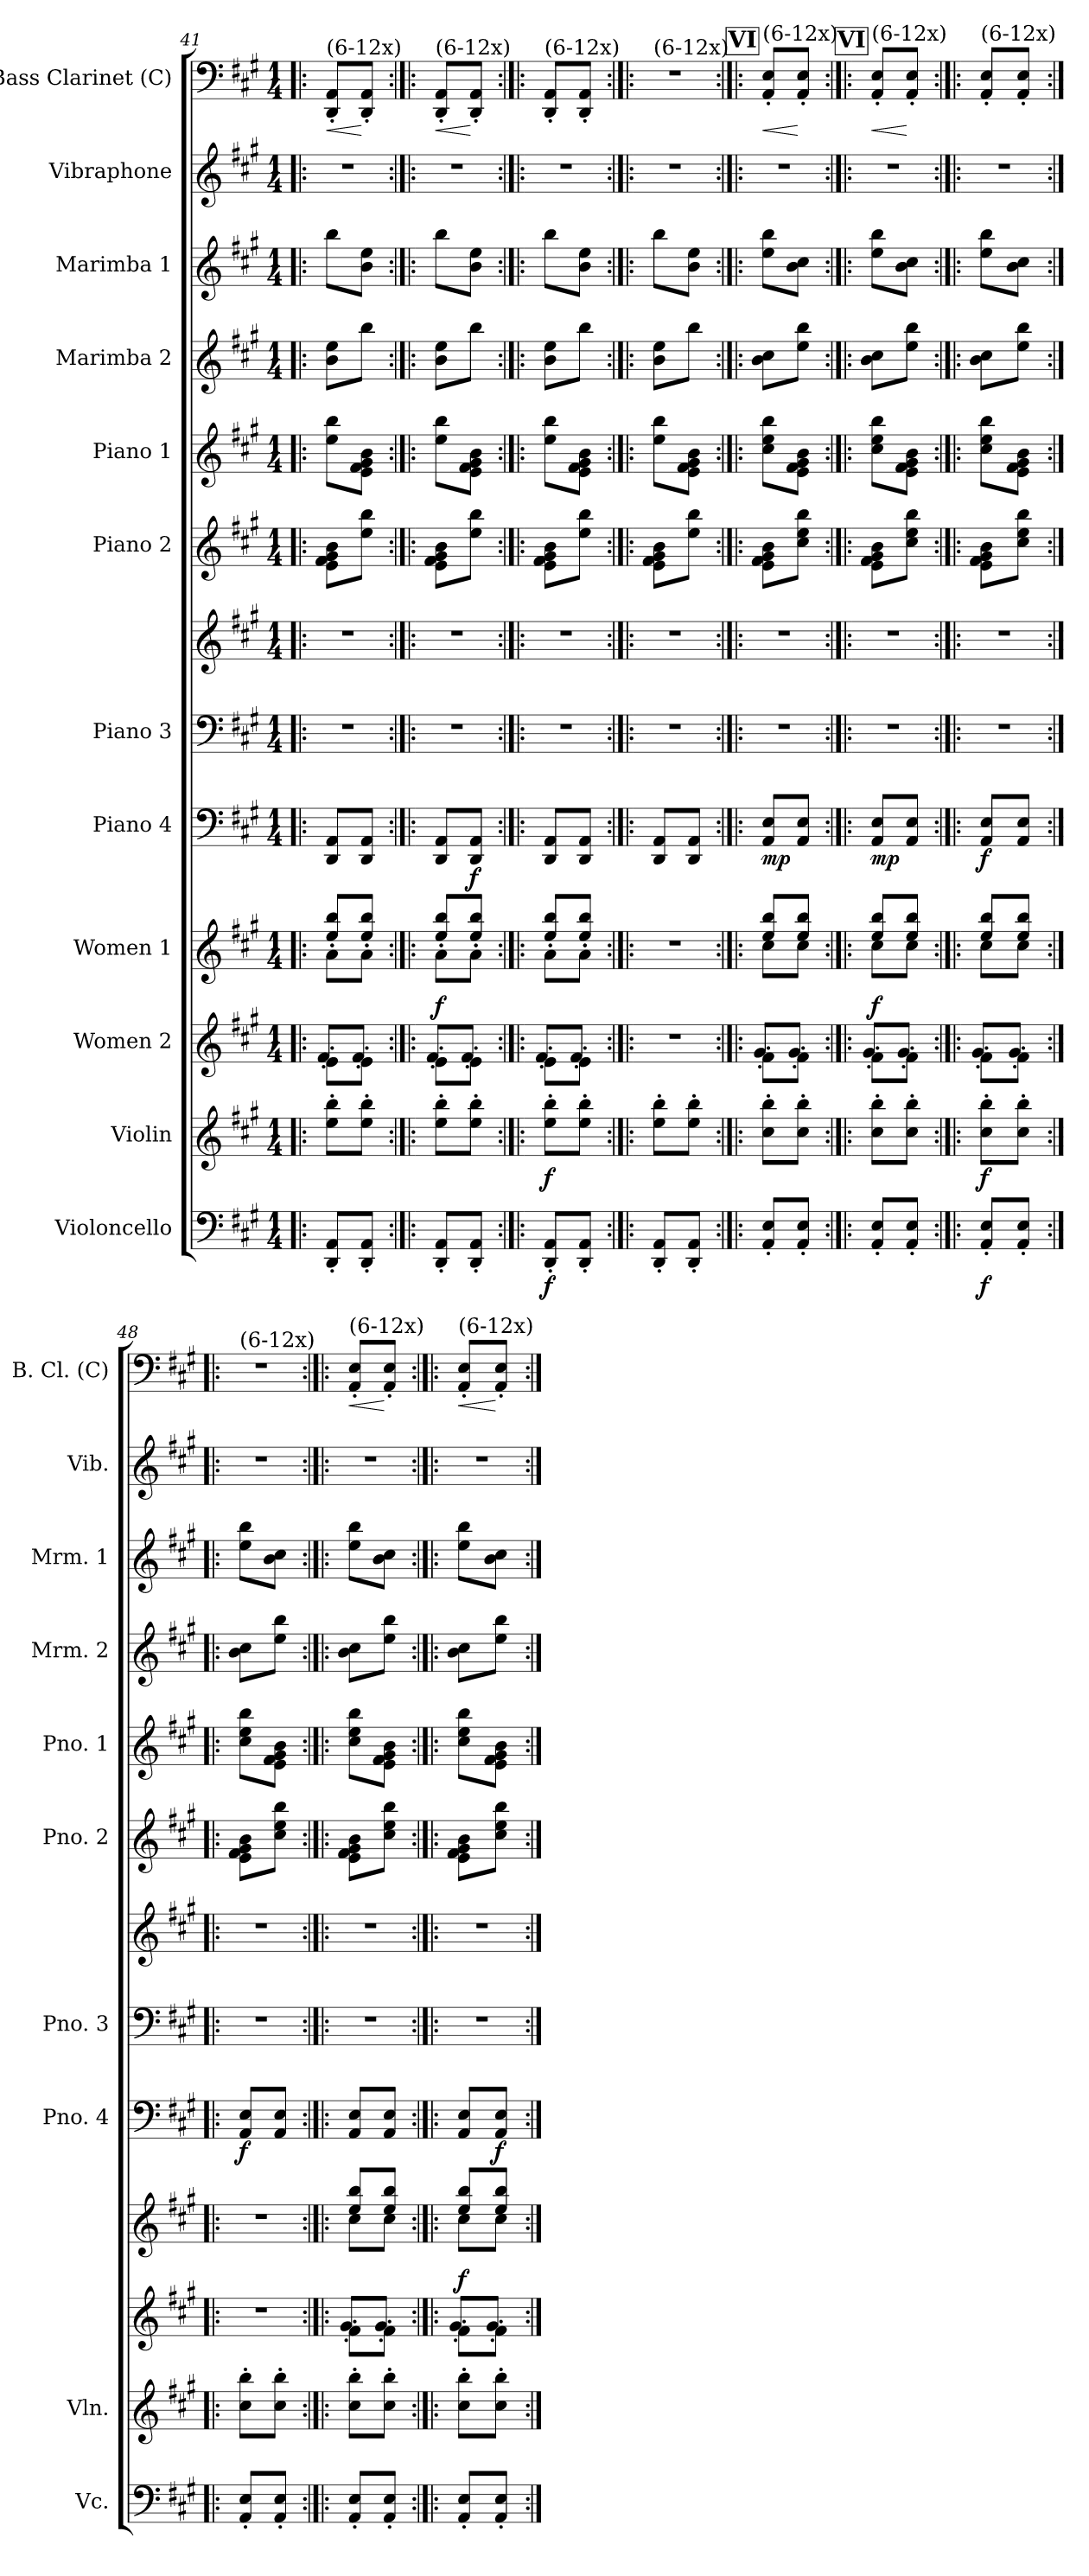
**kern	**dynam	**kern	**dynam	**kern	**dynam	**kern	**dynam	**kern	**dynam	**kern	**kern	**kern	**kern	**kern	**kern	**kern	**kern	**dynam
*part12	*part12	*part11	*part11	*part10	*part10	*part9	*part9	*part8	*part8	*part7	*part7	*part6	*part5	*part4	*part3	*part2	*part1	*part1
*staff13	*staff13	*staff12	*staff12	*staff11	*staff11	*staff10	*staff10	*staff9	*staff9	*staff8	*staff7	*staff6	*staff5	*staff4	*staff3	*staff2	*staff1	*staff1
*I"Violoncello	*	*I"Violin	*	*I"Women 2	*	*I"Women 1	*	*I"Piano 4	*	*I"Piano 3	*	*I"Piano 2	*I"Piano 1	*I"Marimba 2	*I"Marimba 1	*I"Vibraphone	*I"Bass Clarinet (C)	*
*I'Vc.	*	*I'Vln.	*	*	*	*	*	*I'Pno. 4	*	*I'Pno. 3	*	*I'Pno. 2	*I'Pno. 1	*I'Mrm. 2	*I'Mrm. 1	*I'Vib.	*I'B. Cl. (C)	*
*clefF4	*	*clefG2	*	*clefG2	*	*clefG2	*	*clefF4	*	*clefF4	*clefG2	*clefG2	*clefG2	*clefG2	*clefG2	*clefG2	*clefF4	*
*k[f#c#g#]	*	*k[f#c#g#]	*	*k[f#c#g#]	*	*k[f#c#g#]	*	*k[f#c#g#]	*	*k[f#c#g#]	*k[f#c#g#]	*k[f#c#g#]	*k[f#c#g#]	*k[f#c#g#]	*k[f#c#g#]	*k[f#c#g#]	*k[f#c#g#]	*
*A:	*	*A:	*	*A:	*	*A:	*	*A:	*	*A:	*A:	*A:	*A:	*A:	*A:	*A:	*A:	*
*M1/4	*	*M1/4	*	*M1/4	*	*M1/4	*	*M1/4	*	*M1/4	*M1/4	*M1/4	*M1/4	*M1/4	*M1/4	*M1/4	*M1/4	*
=41!|:	=41!|:	=41!|:	=41!|:	=41!|:	=41!|:	=41!|:	=41!|:	=41!|:	=41!|:	=41!|:	=41!|:	=41!|:	=41!|:	=41!|:	=41!|:	=41!|:	=41!|:	=41!|:
*	*	*	*	*^	*	*^	*	*	*	*	*	*	*	*	*	*	*	*
!	!	!	!	!	!	!	!	!	!	!	!	!	!	!	!	!	!	!	!LO:TX:a:t=(6-12x)	!
!	!	!	!	!	!	!	!	!	!	!	!	!	!	!	!	!	!	!	!	!LO:HP:b
8AA/'< 8DD/'<L	.	8bb\'> 8ee\'>L	.	8e'<\L	8f#'>/L	.	8a'<\L	8bb/'> 8ee/'>L	.	8AA/ 8DD/L	.	4r	4r	8b\ 8g#\ 8f#\ 8e\L	8bb\ 8ee\L	8ee\ 8b\L	8bb\L	4r	8AA/'< 8DD/'<L	<
8AA/'< 8DD/'<J	.	8bb\'> 8ee\'>J	.	8e'<\J	8f#'>/J	.	8a'<\J	8bb/'> 8ee/'>J	.	8AA/ 8DD/J	.	.	.	8bb\ 8ee\J	8b\ 8g#\ 8f#\ 8e\J	8bb\J	8ee\ 8b\J	.	8AA/'< 8DD/'<J	[
=42:|!|:	=42:|!|:	=42:|!|:	=42:|!|:	=42:|!|:	=42:|!|:	=42:|!|:	=42:|!|:	=42:|!|:	=42:|!|:	=42:|!|:	=42:|!|:	=42:|!|:	=42:|!|:	=42:|!|:	=42:|!|:	=42:|!|:	=42:|!|:	=42:|!|:	=42:|!|:	=42:|!|:
!	!	!	!	!	!	!	!	!	!	!	!	!	!	!	!	!	!	!	!LO:TX:a:t=(6-12x)	!
!	!	!	!	!	!	!LO:DY:a	!	!	!	!	!	!	!	!	!	!	!	!	!	!LO:HP:b
8AA/'< 8DD/'<L	.	8bb\'> 8ee\'>L	.	8e'<\L	8f#'>/L	f	8a'<\L	8bb/'> 8ee/'>L	.	8AA/ 8DD/L	.	4r	4r	8b\ 8g#\ 8f#\ 8e\L	8bb\ 8ee\L	8ee\ 8b\L	8bb\L	4r	8AA/'< 8DD/'<L	<
!	!	!	!	!	!	!	!	!	!LO:DY:a	!	!	!	!	!	!	!	!	!	!	!
8AA/'< 8DD/'<J	.	8bb\'> 8ee\'>J	.	8e'<\J	8f#'>/J	.	8a'<\J	8bb/'> 8ee/'>J	f	8AA/ 8DD/J	.	.	.	8bb\ 8ee\J	8b\ 8g#\ 8f#\ 8e\J	8bb\J	8ee\ 8b\J	.	8AA/'< 8DD/'<J	[
!!LO:PB:g=z
=43:|!|:	=43:|!|:	=43:|!|:	=43:|!|:	=43:|!|:	=43:|!|:	=43:|!|:	=43:|!|:	=43:|!|:	=43:|!|:	=43:|!|:	=43:|!|:	=43:|!|:	=43:|!|:	=43:|!|:	=43:|!|:	=43:|!|:	=43:|!|:	=43:|!|:	=43:|!|:	=43:|!|:
!	!	!	!	!	!	!	!	!	!	!	!	!	!	!	!	!	!	!	!LO:TX:a:t=(6-12x)	!
!	!LO:DY:b	!	!LO:DY:b	!	!	!	!	!	!	!	!	!	!	!	!	!	!	!	!	!
8AA/'< 8DD/'<L	f	8bb\'> 8ee\'>L	f	8e'<\L	8f#'>/L	.	8a'<\L	8bb/'> 8ee/'>L	.	8AA/ 8DD/L	.	4r	4r	8b\ 8g#\ 8f#\ 8e\L	8bb\ 8ee\L	8ee\ 8b\L	8bb\L	4r	8AA/'< 8DD/'<L	.
8AA/'< 8DD/'<J	.	8bb\'> 8ee\'>J	.	8e'<\J	8f#'>/J	.	8a'<\J	8bb/'> 8ee/'>J	.	8AA/ 8DD/J	.	.	.	8bb\ 8ee\J	8b\ 8g#\ 8f#\ 8e\J	8bb\J	8ee\ 8b\J	.	8AA/'< 8DD/'<J	.
=44:|!|:	=44:|!|:	=44:|!|:	=44:|!|:	=44:|!|:	=44:|!|:	=44:|!|:	=44:|!|:	=44:|!|:	=44:|!|:	=44:|!|:	=44:|!|:	=44:|!|:	=44:|!|:	=44:|!|:	=44:|!|:	=44:|!|:	=44:|!|:	=44:|!|:	=44:|!|:	=44:|!|:
!	!	!	!	!	!	!	!	!	!	!	!	!	!	!	!	!	!	!	!LO:TX:a:t=(6-12x)	!
*	*	*	*	*v	*v	*	*	*	*	*	*	*	*	*	*	*	*	*	*	*
*	*	*	*	*	*	*v	*v	*	*	*	*	*	*	*	*	*	*	*	*
8AA/'< 8DD/'<L	.	8bb\'> 8ee\'>L	.	4r	.	4r	.	8AA/ 8DD/L	.	4r	4r	8b\ 8g#\ 8f#\ 8e\L	8bb\ 8ee\L	8ee\ 8b\L	8bb\L	4r	4r	.
8AA/'< 8DD/'<J	.	8bb\'> 8ee\'>J	.	.	.	.	.	8AA/ 8DD/J	.	.	.	8bb\ 8ee\J	8b\ 8g#\ 8f#\ 8e\J	8bb\J	8ee\ 8b\J	.	.	.
!!LO:REH:place=s1:a:t=VI
=45:|!|:	=45:|!|:	=45:|!|:	=45:|!|:	=45:|!|:	=45:|!|:	=45:|!|:	=45:|!|:	=45:|!|:	=45:|!|:	=45:|!|:	=45:|!|:	=45:|!|:	=45:|!|:	=45:|!|:	=45:|!|:	=45:|!|:	=45:|!|:	=45:|!|:
*	*	*	*	*^	*	*^	*	*	*	*	*	*	*	*	*	*	*	*
!	!	!	!	!	!	!	!	!	!	!	!	!	!	!	!	!	!	!	!LO:TX:a:t=(6-12x)	!
!	!	!	!	!	!	!	!	!	!	!	!LO:DY:b	!	!	!	!	!	!	!	!	!LO:HP:b
8E/'< 8AA/'<L	.	8bb\'> 8cc#\'>L	.	8f#'<\L	8g#'>/L	.	8cc#'<\L	8bb/'> 8ee/'>L	.	8E/ 8AA/L	mp	4r	4r	8b\ 8g#\ 8f#\ 8e\L	8bb\ 8ee\ 8cc#\L	8cc#\ 8b\L	8bb\ 8ee\L	4r	8E/'< 8AA/'<L	<
8E/'< 8AA/'<J	.	8bb\'> 8cc#\'>J	.	8f#'<\J	8g#'>/J	.	8cc#'<\J	8bb/'> 8ee/'>J	.	8E/ 8AA/J	.	.	.	8bb\ 8ee\ 8cc#\J	8b\ 8g#\ 8f#\ 8e\J	8bb\ 8ee\J	8cc#\ 8b\J	.	8E/'< 8AA/'<J	[
!!LO:REH:place=s1:a:t=VI
=46:|!|:	=46:|!|:	=46:|!|:	=46:|!|:	=46:|!|:	=46:|!|:	=46:|!|:	=46:|!|:	=46:|!|:	=46:|!|:	=46:|!|:	=46:|!|:	=46:|!|:	=46:|!|:	=46:|!|:	=46:|!|:	=46:|!|:	=46:|!|:	=46:|!|:	=46:|!|:	=46:|!|:
!	!	!	!	!	!	!	!	!	!	!	!	!	!	!	!	!	!	!	!LO:TX:a:t=(6-12x)	!
!	!	!	!	!	!	!LO:DY:a	!	!	!	!	!LO:DY:b	!	!	!	!	!	!	!	!	!LO:HP:b
8E/'< 8AA/'<L	.	8bb\'> 8cc#\'>L	.	8f#'<\L	8g#'>/L	f	8cc#'<\L	8bb/'> 8ee/'>L	.	8E/ 8AA/L	mp	4r	4r	8b\ 8g#\ 8f#\ 8e\L	8bb\ 8ee\ 8cc#\L	8cc#\ 8b\L	8bb\ 8ee\L	4r	8E/'< 8AA/'<L	<
8E/'< 8AA/'<J	.	8bb\'> 8cc#\'>J	.	8f#'<\J	8g#'>/J	.	8cc#'<\J	8bb/'> 8ee/'>J	.	8E/ 8AA/J	.	.	.	8bb\ 8ee\ 8cc#\J	8b\ 8g#\ 8f#\ 8e\J	8bb\ 8ee\J	8cc#\ 8b\J	.	8E/'< 8AA/'<J	[
=47:|!|:	=47:|!|:	=47:|!|:	=47:|!|:	=47:|!|:	=47:|!|:	=47:|!|:	=47:|!|:	=47:|!|:	=47:|!|:	=47:|!|:	=47:|!|:	=47:|!|:	=47:|!|:	=47:|!|:	=47:|!|:	=47:|!|:	=47:|!|:	=47:|!|:	=47:|!|:	=47:|!|:
!	!	!	!	!	!	!	!	!	!	!	!	!	!	!	!	!	!	!	!LO:TX:a:t=(6-12x)	!
!	!LO:DY:b	!	!LO:DY:b	!	!	!	!	!	!	!	!LO:DY:b	!	!	!	!	!	!	!	!	!
8E/'< 8AA/'<L	f	8bb\'> 8cc#\'>L	f	8f#'<\L	8g#'>/L	.	8cc#'<\L	8bb/'> 8ee/'>L	.	8E/ 8AA/L	f	4r	4r	8b\ 8g#\ 8f#\ 8e\L	8bb\ 8ee\ 8cc#\L	8cc#\ 8b\L	8bb\ 8ee\L	4r	8E/'< 8AA/'<L	.
8E/'< 8AA/'<J	.	8bb\'> 8cc#\'>J	.	8f#'<\J	8g#'>/J	.	8cc#'<\J	8bb/'> 8ee/'>J	.	8E/ 8AA/J	.	.	.	8bb\ 8ee\ 8cc#\J	8b\ 8g#\ 8f#\ 8e\J	8bb\ 8ee\J	8cc#\ 8b\J	.	8E/'< 8AA/'<J	.
=48:|!|:	=48:|!|:	=48:|!|:	=48:|!|:	=48:|!|:	=48:|!|:	=48:|!|:	=48:|!|:	=48:|!|:	=48:|!|:	=48:|!|:	=48:|!|:	=48:|!|:	=48:|!|:	=48:|!|:	=48:|!|:	=48:|!|:	=48:|!|:	=48:|!|:	=48:|!|:	=48:|!|:
!	!	!	!	!	!	!	!	!	!	!	!	!	!	!	!	!	!	!	!LO:TX:a:t=(6-12x)	!
!	!	!	!	!	!	!	!	!	!	!	!LO:DY:b	!	!	!	!	!	!	!	!	!
*	*	*	*	*v	*v	*	*	*	*	*	*	*	*	*	*	*	*	*	*	*
*	*	*	*	*	*	*v	*v	*	*	*	*	*	*	*	*	*	*	*	*
8E/'< 8AA/'<L	.	8bb\'> 8cc#\'>L	.	4r	.	4r	.	8E/ 8AA/L	f	4r	4r	8b\ 8g#\ 8f#\ 8e\L	8bb\ 8ee\ 8cc#\L	8cc#\ 8b\L	8bb\ 8ee\L	4r	4r	.
8E/'< 8AA/'<J	.	8bb\'> 8cc#\'>J	.	.	.	.	.	8E/ 8AA/J	.	.	.	8bb\ 8ee\ 8cc#\J	8b\ 8g#\ 8f#\ 8e\J	8bb\ 8ee\J	8cc#\ 8b\J	.	.	.
=49:|!|:	=49:|!|:	=49:|!|:	=49:|!|:	=49:|!|:	=49:|!|:	=49:|!|:	=49:|!|:	=49:|!|:	=49:|!|:	=49:|!|:	=49:|!|:	=49:|!|:	=49:|!|:	=49:|!|:	=49:|!|:	=49:|!|:	=49:|!|:	=49:|!|:
*	*	*	*	*^	*	*^	*	*	*	*	*	*	*	*	*	*	*	*
!	!	!	!	!	!	!	!	!	!	!	!	!	!	!	!	!	!	!	!LO:TX:a:t=(6-12x)	!
!	!	!	!	!	!	!	!	!	!	!	!	!	!	!	!	!	!	!	!	!LO:HP:b
8E/'< 8AA/'<L	.	8bb\'> 8cc#\'>L	.	8f#'<\L	8g#'>/L	.	8cc#'<\L	8bb/'> 8ee/'>L	.	8E/ 8AA/L	.	4r	4r	8b\ 8g#\ 8f#\ 8e\L	8bb\ 8ee\ 8cc#\L	8cc#\ 8b\L	8bb\ 8ee\L	4r	8E/'< 8AA/'<L	<
8E/'< 8AA/'<J	.	8bb\'> 8cc#\'>J	.	8f#'<\J	8g#'>/J	.	8cc#'<\J	8bb/'> 8ee/'>J	.	8E/ 8AA/J	.	.	.	8bb\ 8ee\ 8cc#\J	8b\ 8g#\ 8f#\ 8e\J	8bb\ 8ee\J	8cc#\ 8b\J	.	8E/'< 8AA/'<J	[
=50:|!|:	=50:|!|:	=50:|!|:	=50:|!|:	=50:|!|:	=50:|!|:	=50:|!|:	=50:|!|:	=50:|!|:	=50:|!|:	=50:|!|:	=50:|!|:	=50:|!|:	=50:|!|:	=50:|!|:	=50:|!|:	=50:|!|:	=50:|!|:	=50:|!|:	=50:|!|:	=50:|!|:
!	!	!	!	!	!	!	!	!	!	!	!	!	!	!	!	!	!	!	!LO:TX:a:t=(6-12x)	!
!	!	!	!	!	!	!LO:DY:a	!	!	!	!	!	!	!	!	!	!	!	!	!	!LO:HP:b
8E/'< 8AA/'<L	.	8bb\'> 8cc#\'>L	.	8f#'<\L	8g#'>/L	f	8cc#'<\L	8bb/'> 8ee/'>L	.	8E/ 8AA/L	.	4r	4r	8b\ 8g#\ 8f#\ 8e\L	8bb\ 8ee\ 8cc#\L	8cc#\ 8b\L	8bb\ 8ee\L	4r	8E/'< 8AA/'<L	<
!	!	!	!	!	!	!	!	!	!LO:DY:a	!	!	!	!	!	!	!	!	!	!	!
8E/'< 8AA/'<J	.	8bb\'> 8cc#\'>J	.	8f#'<\J	8g#'>/J	.	8cc#'<\J	8bb/'> 8ee/'>J	f	8E/ 8AA/J	.	.	.	8bb\ 8ee\ 8cc#\J	8b\ 8g#\ 8f#\ 8e\J	8bb\ 8ee\J	8cc#\ 8b\J	.	8E/'< 8AA/'<J	[
*	*	*	*	*v	*v	*	*	*	*	*	*	*	*	*	*	*	*	*	*	*
*	*	*	*	*	*	*v	*v	*	*	*	*	*	*	*	*	*	*	*	*
=:|!	=:|!	=:|!	=:|!	=:|!	=:|!	=:|!	=:|!	=:|!	=:|!	=:|!	=:|!	=:|!	=:|!	=:|!	=:|!	=:|!	=:|!	=:|!
*-	*-	*-	*-	*-	*-	*-	*-	*-	*-	*-	*-	*-	*-	*-	*-	*-	*-	*-
